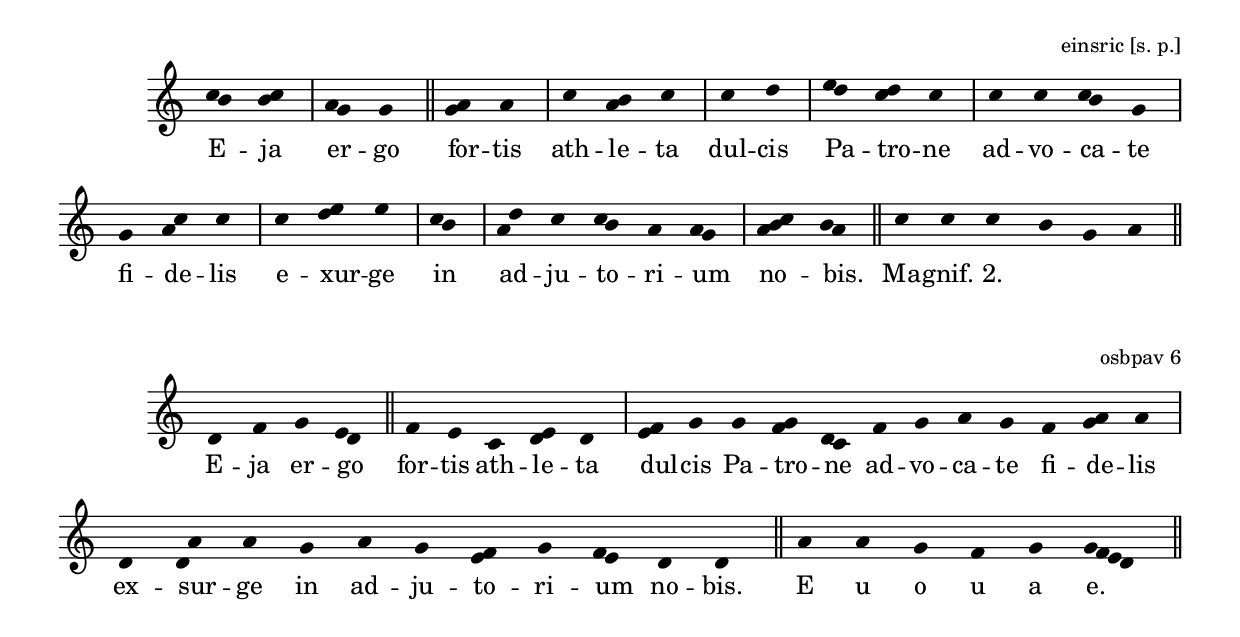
\version "2.19.32"

\include "../lib/synopsis.ily"

\score {
  \transpose c c' {
    \plainchant
    \melisma { c'4 b } \melisma { b c' } \bar "|" \melisma { a g } g \bar "||"
    \melisma { g a } a \bar "|" c' \melisma { a b } c' \bar "|"
    c' d' \bar "|" \melisma { e' d' } \melisma { c' d' } c' \bar "|"
    c' c' \melisma { c' b } g \bar "|" g \melisma { a c' } c' \bar "|"
    c' \melisma { d' e' } e' \bar "|"
    \melisma { c' b } \bar "|" \melisma { a d' } c' \melisma { c' b } a \melisma { a g } \bar "|" \melisma { a b c' } \melisma { b a } \bar "||"
    c' c' c' b g a \bar "||"
  }
  \addlyrics {
    E -- ja er -- go
    for -- tis ath -- le -- ta
    dul -- cis Pa -- tro -- ne
    ad -- vo -- ca -- te fi -- de -- lis
    e -- xur -- ge % sic
    in ad -- ju -- to -- ri -- um no -- bis.
    Ma -- gnif. "2."
  }
  \header {
    quid = "antiphona"
    fontes = "einsric [s. p.]"
  }
}

\score {
  \transpose c c' {
    \plainchant
    d4 f g \melisma { e d } \bar "||"
    f e c \melisma { d e } d \bar "|"
    \melisma { e f } g g \melisma { f g } \melisma { d c } f g a g f \melisma { g a } a \bar "|"
    d \melisma { d a } a g a g \melisma { e f } g \melisma { f e } d d \bar "||"
    a a g f g \melisma { g f e d } \bar "||"
  }
  \addlyrics {
    E -- ja er -- go
    for -- tis ath -- le -- ta
    dul -- cis Pa -- tro -- ne ad -- vo -- ca -- te fi -- de -- lis
    ex -- sur -- ge in ad -- ju -- to -- ri -- um no -- bis.
    E u o u a e.
  }
  \header {
    quid = "antiphona"
    fontes = "osbpav 6"
  }
}

%{
\score {
  \transpose c c' {
    \plainchant

  }
  \addlyrics {

  }
  \header {
    fontes = ""
  }
}
%}